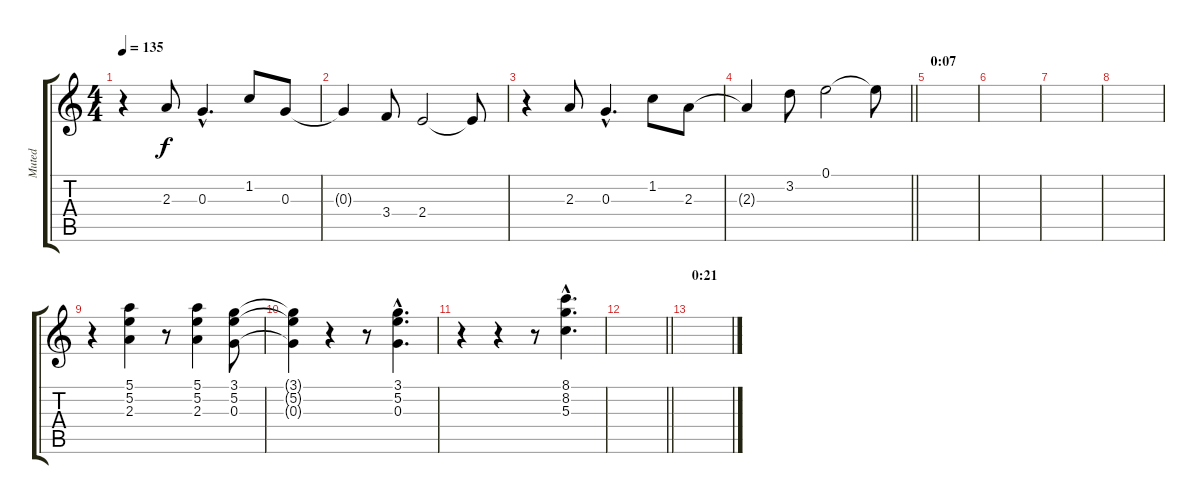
\track ("Muted" "Muted") {instrument electricguitarmuted}
\staff {score tabs}
\tuning (E4 B3 G3 D3 A2 E2) {hide}
\ts (4 4)
\tempo 135
\clef g2
\ks c
r.4{dy f instrument electricguitarmuted} 2.3.8 0.3{hac}.4{d} 1.2.8 0.3.8 |
0.3{t}.4 3.4.8 2.4.2 2.4{t}.8 |
r.4 2.3.8 0.3{hac}.4{d} 1.2.8 2.3.8 |
\barLineRight lightlight
2.3{t}.4 3.2.8 0.1.2 0.1{t}.8 |
\section ("" "0:07")
|
|
|
|
r.4 (5.1 5.2 2.3).4 r.8 (5.1 5.2 2.3).4 (3.1 5.2 0.3).8 |
(3.1{t} 5.2{t} 0.3{t}).4 r.4 r.8 (3.1{hac} 5.2{hac} 0.3{hac}).4{d} |
r.4 r.4 r.8 (8.1{hac} 8.2{hac} 5.3{hac}).4{d} |
\barLineRight lightlight
|
\section ("" "0:21")
